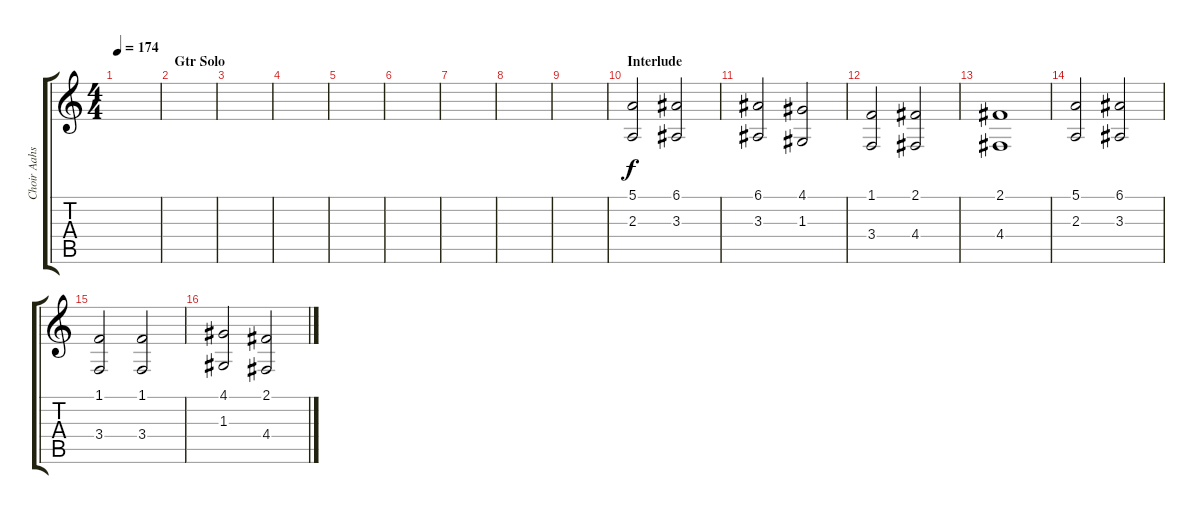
\track ("Choir Aahs" "Choir Aahs") {instrument choiraahs}
\staff {score tabs}
\tuning (E4 B3 G3 D3 A2 E2) {hide}
\ts (4 4)
\tempo 174
\clef g2
\ks c
|
\section ("" "Gtr Solo")
|
|
|
|
|
|
|
|
\section ("" "Interlude")
(5.1 2.3).2 (6.1 3.3).2 |
(6.1 3.3).2 (4.1 1.3).2 |
(1.1 3.4).2 (2.1 4.4).2 |
(2.1 4.4).1 |
(5.1 2.3).2 (6.1 3.3).2 |
(1.1 3.4).2 (1.1 3.4).2 |
(4.1 1.3).2 (2.1 4.4).2
